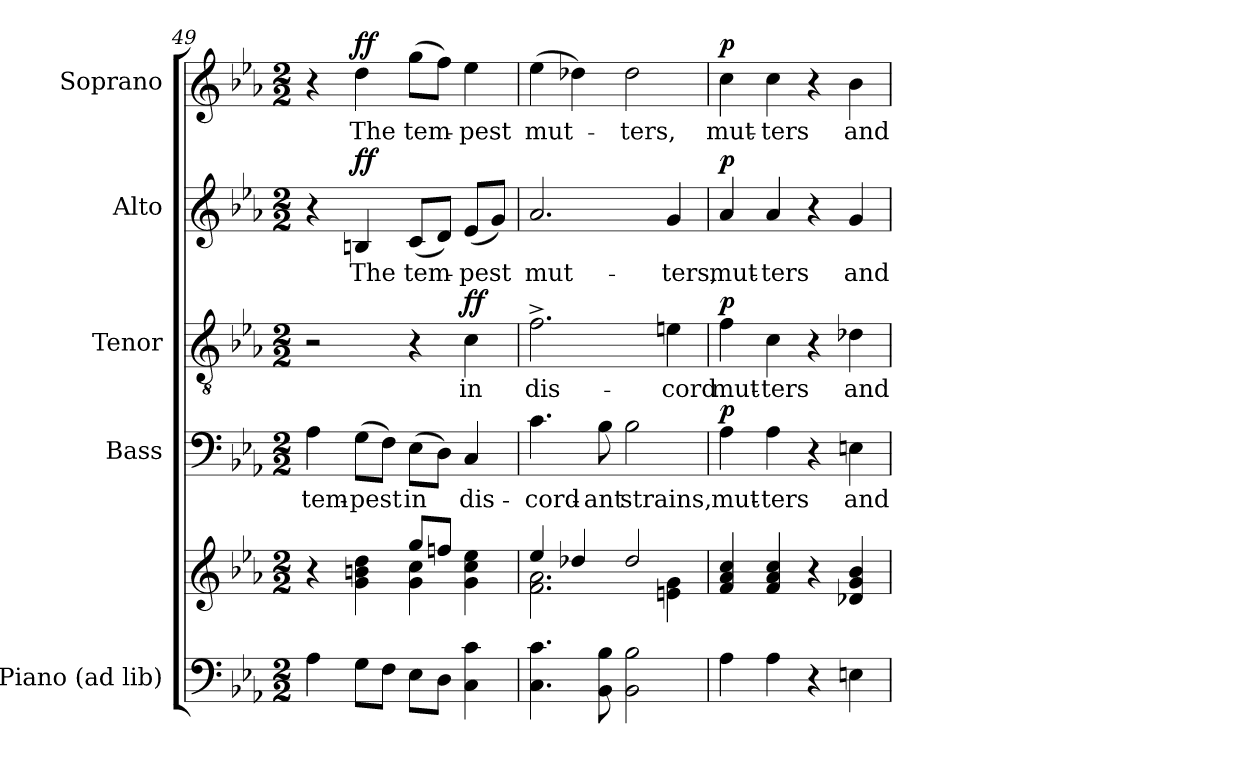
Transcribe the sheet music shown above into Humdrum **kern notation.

**kern	**kern	**kern	**text	**dynam	**kern	**text	**dynam	**kern	**text	**dynam	**kern	**text	**dynam
*part5	*part5	*part4	*part4	*part4	*part3	*part3	*part3	*part2	*part2	*part2	*part1	*part1	*part1
*staff6	*staff5	*staff4	*staff4	*staff4	*staff3	*staff3	*staff3	*staff2	*staff2	*staff2	*staff1	*staff1	*staff1
*I"Piano (ad lib)	*	*I"Bass	*	*	*I"Tenor	*	*	*I"Alto	*	*	*I"Soprano	*	*
*I'Pno.	*	*I'B.	*	*	*I'T.	*	*	*I'A.	*	*	*I'S.	*	*
*clefF4	*clefG2	*clefF4	*	*	*clefGv2	*	*	*clefG2	*	*	*clefG2	*	*
*	*	*	*	*	*ITrd7c12	*	*	*	*	*	*	*	*
*k[b-e-a-]	*k[b-e-a-]	*k[b-e-a-]	*	*	*k[b-e-a-]	*	*	*k[b-e-a-]	*	*	*k[b-e-a-]	*	*
*E-:	*E-:	*E-:	*	*	*E-:	*	*	*E-:	*	*	*E-:	*	*
*M2/2	*M2/2	*M2/2	*	*	*M2/2	*	*	*M2/2	*	*	*M2/2	*	*
=49	=49	=49	=49	=49	=49	=49	=49	=49	=49	=49	=49	=49	=49
*	*^	*	*	*	*	*	*	*	*	*	*	*	*
!	!	!	!	!LO:LY:b:color=#000000	!	!	!	!	!	!	!	!	!	!
4A-i\	4r	4ryy	4A-i\	tem-	.	2r	.	.	4r	.	.	4r	.	.
!	!	!	!	!LO:LY:b:color=#000000	!	!	!	!	!	!	!	!	!	!
!	!	!	!	!	!	!	!	!	!	!LO:LY:b:color=#000000	!	!	!	!
!	!	!	!	!	!	!	!	!	!	!	!	!	!LO:LY:b:color=#000000	!
8Gi\L	4gi\ 4bni 4ddi	4ryy	(8Gi\L	-pest	.	.	.	.	4Bni/	The	ff	4ddi\	The	ff
8Fi\J	.	.	8Fi\J)	.	.	.	.	.	.	.	.	.	.	.
!	!	!	!	!LO:LY:b:color=#000000	!	!	!	!	!	!	!	!	!	!
!	!	!	!	!	!	!	!	!	!	!LO:LY:b:color=#000000	!	!	!	!
!	!	!	!	!	!	!	!	!	!	!	!	!	!LO:LY:b:color=#000000	!
8E-i\L	8ggi/L	4gi\ 4cci	(8E-i\L	in	.	4r	.	.	(8ci/L	tem-	.	(8ggi\L	tem-	.
8Di\J	8ffni/J	.	8Di\J)	.	.	.	.	.	8di/J)	.	.	8ffi\J)	.	.
!	!	!	!	!LO:LY:b:color=#000000	!	!	!	!	!	!	!	!	!	!
!	!	!	!	!	!	!	!LO:LY:b:color=#000000	!	!	!	!	!	!	!
!	!	!	!	!	!	!	!	!	!	!LO:LY:b:color=#000000	!	!	!	!
!	!	!	!	!	!	!	!	!	!	!	!	!	!LO:LY:b:color=#000000	!
4Ci\ 4ci	4ryy	4gi\ 4cci 4ee-i	4Ci/	dis-	.	4Ci\	in	ff	(8e-i/L	-pest	.	4ee-i\	-pest	.
.	.	.	.	.	.	.	.	.	8gi/J)	.	.	.	.	.
=50	=50	=50	=50	=50	=50	=50	=50	=50	=50	=50	=50	=50	=50	=50
!	!	!	!	!LO:LY:b:color=#000000	!	!	!	!	!	!	!	!	!	!
!	!	!	!	!	!	!	!LO:LY:b:color=#000000	!	!	!	!	!	!	!
!	!	!	!	!	!	!	!	!	!	!LO:LY:b:color=#000000	!	!	!	!
!	!	!	!	!	!	!	!	!	!	!	!	!	!LO:LY:b:color=#000000	!
4.Ci\ 4.ci	4ee-i/	2.fi\ 2.a-i	4.ci\	-cord-	.	2.F^i\	dis-	.	2.a-i/	mut-	.	(4ee-i\	mut-	.
.	4dd-Xi/	.	.	.	.	.	.	.	.	.	.	4dd-Xi\)	.	.
!	!	!	!	!LO:LY:b:color=#000000	!	!	!	!	!	!	!	!	!	!
8BB-i\ 8B-i	.	.	8B-i\	-ant	.	.	.	.	.	.	.	.	.	.
!	!	!	!	!LO:LY:b:color=#000000	!	!	!	!	!	!	!	!	!	!
!	!	!	!	!	!	!	!	!	!	!	!	!	!LO:LY:b:color=#000000	!
2BB-i\ 2B-i	2dd-i/	.	2B-i\	strains,	.	.	.	.	.	.	.	2dd-i\	-ters,	.
!	!	!	!	!	!	!	!LO:LY:b:color=#000000	!	!	!	!	!	!	!
!	!	!	!	!	!	!	!	!	!	!LO:LY:b:color=#000000	!	!	!	!
.	.	4eni\ 4gi	.	.	.	4Eni\	-cord	.	4gi/	-ters,	.	.	.	.
*	*v	*v	*	*	*	*	*	*	*	*	*	*	*	*
=51	=51	=51	=51	=51	=51	=51	=51	=51	=51	=51	=51	=51	=51
*	*^	*	*	*	*	*	*	*	*	*	*	*	*
!	!	!	!	!LO:LY:b:color=#000000	!	!	!	!	!	!	!	!	!	!
*	*v	*v	*	*	*	*	*	*	*	*	*	*	*	*
*	*^	*	*	*	*	*	*	*	*	*	*	*	*
!	!	!	!	!	!	!	!LO:LY:b:color=#000000	!	!	!	!	!	!	!
*	*v	*v	*	*	*	*	*	*	*	*	*	*	*	*
*	*^	*	*	*	*	*	*	*	*	*	*	*	*
!	!	!	!	!	!	!	!	!	!	!LO:LY:b:color=#000000	!	!	!	!
*	*v	*v	*	*	*	*	*	*	*	*	*	*	*	*
*	*^	*	*	*	*	*	*	*	*	*	*	*	*
!	!	!	!	!	!	!	!	!	!	!	!	!	!LO:LY:b:color=#000000	!
*	*v	*v	*	*	*	*	*	*	*	*	*	*	*	*
4A-i\	4fi/ 4a-i 4cci	4A-i\	mut-	p	4Fi\	mut-	p	4a-i/	mut-	p	4cci\	mut-	p
!	!	!	!LO:LY:b:color=#000000	!	!	!	!	!	!	!	!	!	!
!	!	!	!	!	!	!LO:LY:b:color=#000000	!	!	!	!	!	!	!
!	!	!	!	!	!	!	!	!	!LO:LY:b:color=#000000	!	!	!	!
!	!	!	!	!	!	!	!	!	!	!	!	!LO:LY:b:color=#000000	!
4A-i\	4fi/ 4a-i 4cci	4A-i\	-ters	.	4Ci\	-ters	.	4a-i/	-ters	.	4cci\	-ters	.
4r	4r	4r	.	.	4r	.	.	4r	.	.	4r	.	.
!	!	!	!LO:LY:b:color=#000000	!	!	!	!	!	!	!	!	!	!
!	!	!	!	!	!	!LO:LY:b:color=#000000	!	!	!	!	!	!	!
!	!	!	!	!	!	!	!	!	!LO:LY:b:color=#000000	!	!	!	!
!	!	!	!	!	!	!	!	!	!	!	!	!LO:LY:b:color=#000000	!
4Eni\	4d-Xi/ 4gi 4b-i	4Eni\	and	.	4D-Xi\	and	.	4gi/	and	.	4b-i\	and	.
=	=	=	=	=	=	=	=	=	=	=	=	=	=
*-	*-	*-	*-	*-	*-	*-	*-	*-	*-	*-	*-	*-	*-
